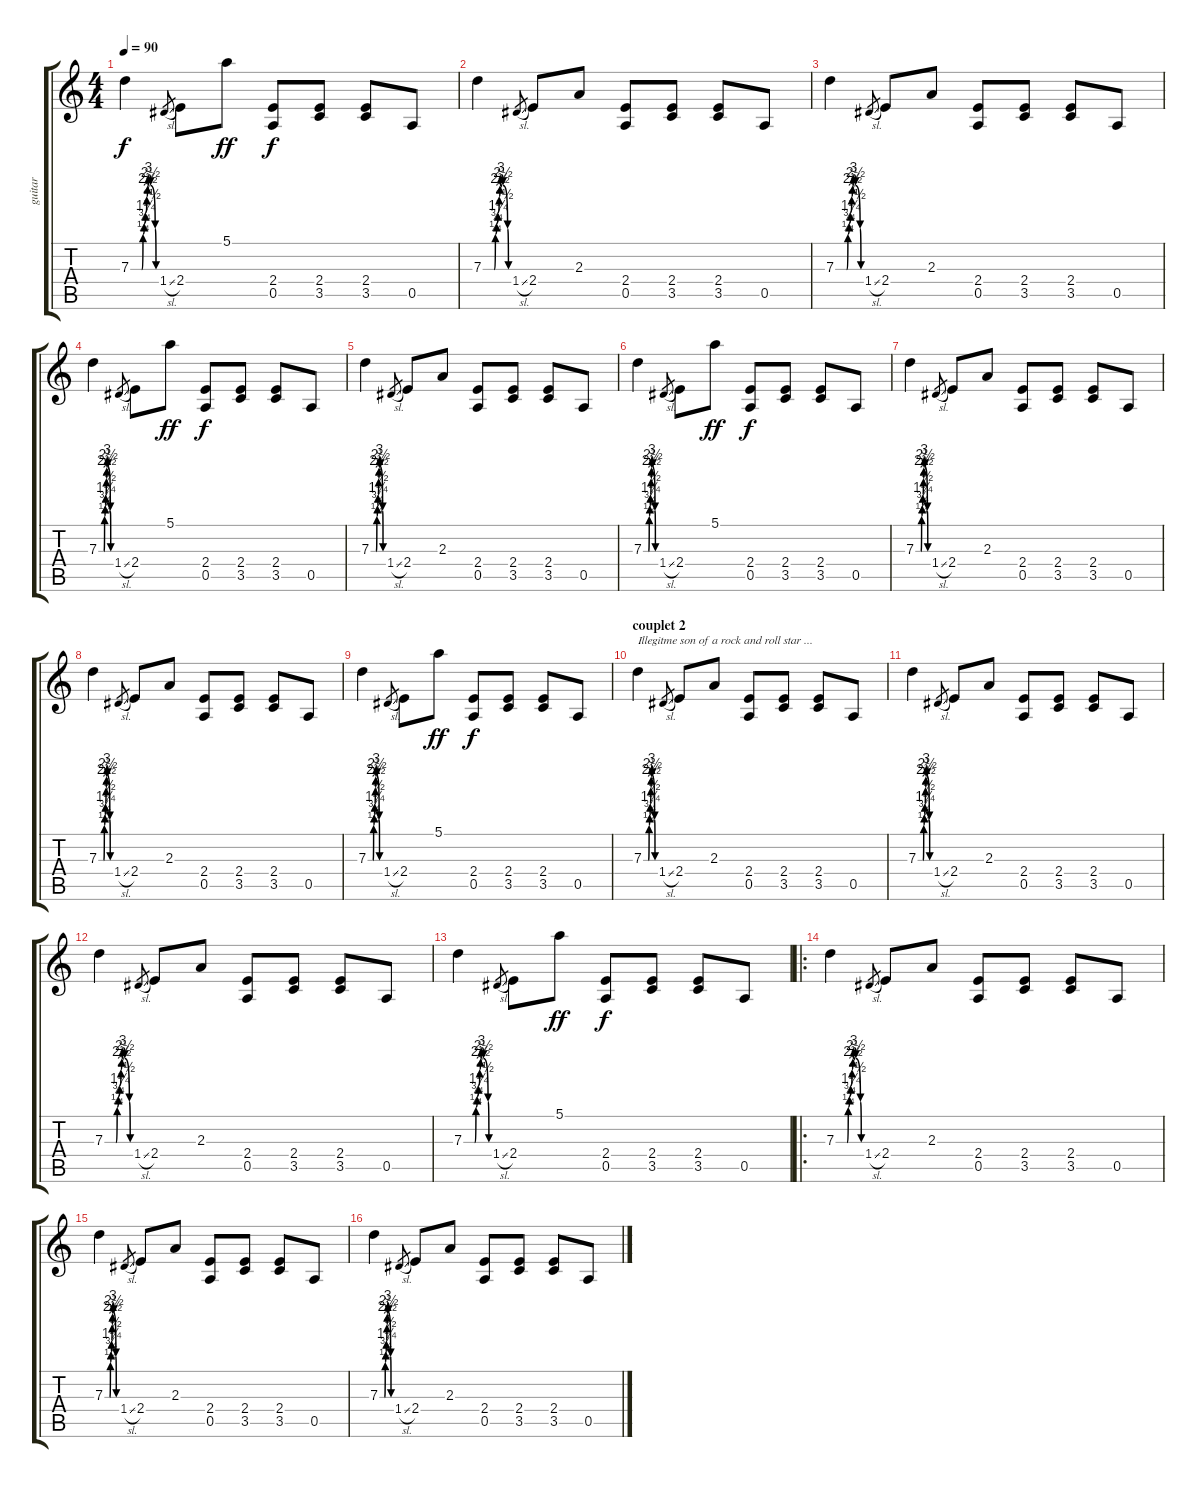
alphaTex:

\track ("guitar" "guitar") {instrument electricguitarclean}
\staff {score tabs}
\tuning (E4 B3 G3 D3 A2 E2) {hide}
\ts (4 4)
\tempo 90
\clef g2
\ks c
7.3{be (custom 0 0 26 0 29 1 32 3 35 5 38 8 40 10 42 12 44 12 47 10 58 2 60 0)}.4{dy f} 1.4{sl}.8{gr} 2.4.8 5.1.8{dy ff} (2.4 0.5).8{dy f} (2.4 3.5).8 (2.4 3.5).8 0.5.8 |
7.3{be (custom 0 0 26 0 29 1 32 3 35 5 38 8 40 10 42 12 44 12 47 10 58 2 60 0)}.4 1.4{sl}.8{gr} 2.4.8 2.3.8 (2.4 0.5).8 (2.4 3.5).8 (2.4 3.5).8 0.5.8 |
7.3{be (custom 0 0 26 0 29 1 32 3 35 5 38 8 40 10 42 12 44 12 47 10 58 2 60 0)}.4 1.4{sl}.8{gr} 2.4.8 2.3.8 (2.4 0.5).8 (2.4 3.5).8 (2.4 3.5).8 0.5.8 |
7.3{be (custom 0 0 26 0 29 1 32 3 35 5 38 8 40 10 42 12 44 12 47 10 58 2 60 0)}.4 1.4{sl}.8{gr} 2.4.8 5.1.8{dy ff} (2.4 0.5).8{dy f} (2.4 3.5).8 (2.4 3.5).8 0.5.8 |
7.3{be (custom 0 0 26 0 29 1 32 3 35 5 38 8 40 10 42 12 44 12 47 10 58 2 60 0)}.4 1.4{sl}.8{gr} 2.4.8 2.3.8 (2.4 0.5).8 (2.4 3.5).8 (2.4 3.5).8 0.5.8 |
7.3{be (custom 0 0 26 0 29 1 32 3 35 5 38 8 40 10 42 12 44 12 47 10 58 2 60 0)}.4 1.4{sl}.8{gr} 2.4.8 5.1.8{dy ff} (2.4 0.5).8{dy f} (2.4 3.5).8 (2.4 3.5).8 0.5.8 |
7.3{be (custom 0 0 26 0 29 1 32 3 35 5 38 8 40 10 42 12 44 12 47 10 58 2 60 0)}.4 1.4{sl}.8{gr} 2.4.8 2.3.8 (2.4 0.5).8 (2.4 3.5).8 (2.4 3.5).8 0.5.8 |
7.3{be (custom 0 0 26 0 29 1 32 3 35 5 38 8 40 10 42 12 44 12 47 10 58 2 60 0)}.4 1.4{sl}.8{gr} 2.4.8 2.3.8 (2.4 0.5).8 (2.4 3.5).8 (2.4 3.5).8 0.5.8 |
7.3{be (custom 0 0 26 0 29 1 32 3 35 5 38 8 40 10 42 12 44 12 47 10 58 2 60 0)}.4 1.4{sl}.8{gr} 2.4.8 5.1.8{dy ff} (2.4 0.5).8{dy f} (2.4 3.5).8 (2.4 3.5).8 0.5.8 |
\section ("" "couplet 2")
7.3{be (custom 0 0 26 0 29 1 32 3 35 5 38 8 40 10 42 12 44 12 47 10 58 2 60 0)}.4{txt "Illegitme son of a rock and roll star ..."} 1.4{sl}.8{gr} 2.4.8 2.3.8 (2.4 0.5).8 (2.4 3.5).8 (2.4 3.5).8 0.5.8 |
7.3{be (custom 0 0 26 0 29 1 32 3 35 5 38 8 40 10 42 12 44 12 47 10 58 2 60 0)}.4 1.4{sl}.8{gr} 2.4.8 2.3.8 (2.4 0.5).8 (2.4 3.5).8 (2.4 3.5).8 0.5.8 |
7.3{be (custom 0 0 26 0 29 1 32 3 35 5 38 8 40 10 42 12 44 12 47 10 58 2 60 0)}.4 1.4{sl}.8{gr} 2.4.8 2.3.8 (2.4 0.5).8 (2.4 3.5).8 (2.4 3.5).8 0.5.8 |
7.3{be (custom 0 0 26 0 29 1 32 3 35 5 38 8 40 10 42 12 44 12 47 10 58 2 60 0)}.4 1.4{sl}.8{gr} 2.4.8 5.1.8{dy ff} (2.4 0.5).8{dy f} (2.4 3.5).8 (2.4 3.5).8 0.5.8 |
\ro
7.3{be (custom 0 0 26 0 29 1 32 3 35 5 38 8 40 10 42 12 44 12 47 10 58 2 60 0)}.4 1.4{sl}.8{gr} 2.4.8 2.3.8 (2.4 0.5).8 (2.4 3.5).8 (2.4 3.5).8 0.5.8 |
7.3{be (custom 0 0 26 0 29 1 32 3 35 5 38 8 40 10 42 12 44 12 47 10 58 2 60 0)}.4 1.4{sl}.8{gr} 2.4.8 2.3.8 (2.4 0.5).8 (2.4 3.5).8 (2.4 3.5).8 0.5.8 |
7.3{be (custom 0 0 26 0 29 1 32 3 35 5 38 8 40 10 42 12 44 12 47 10 58 2 60 0)}.4 1.4{sl}.8{gr} 2.4.8 2.3.8 (2.4 0.5).8 (2.4 3.5).8 (2.4 3.5).8 0.5.8
